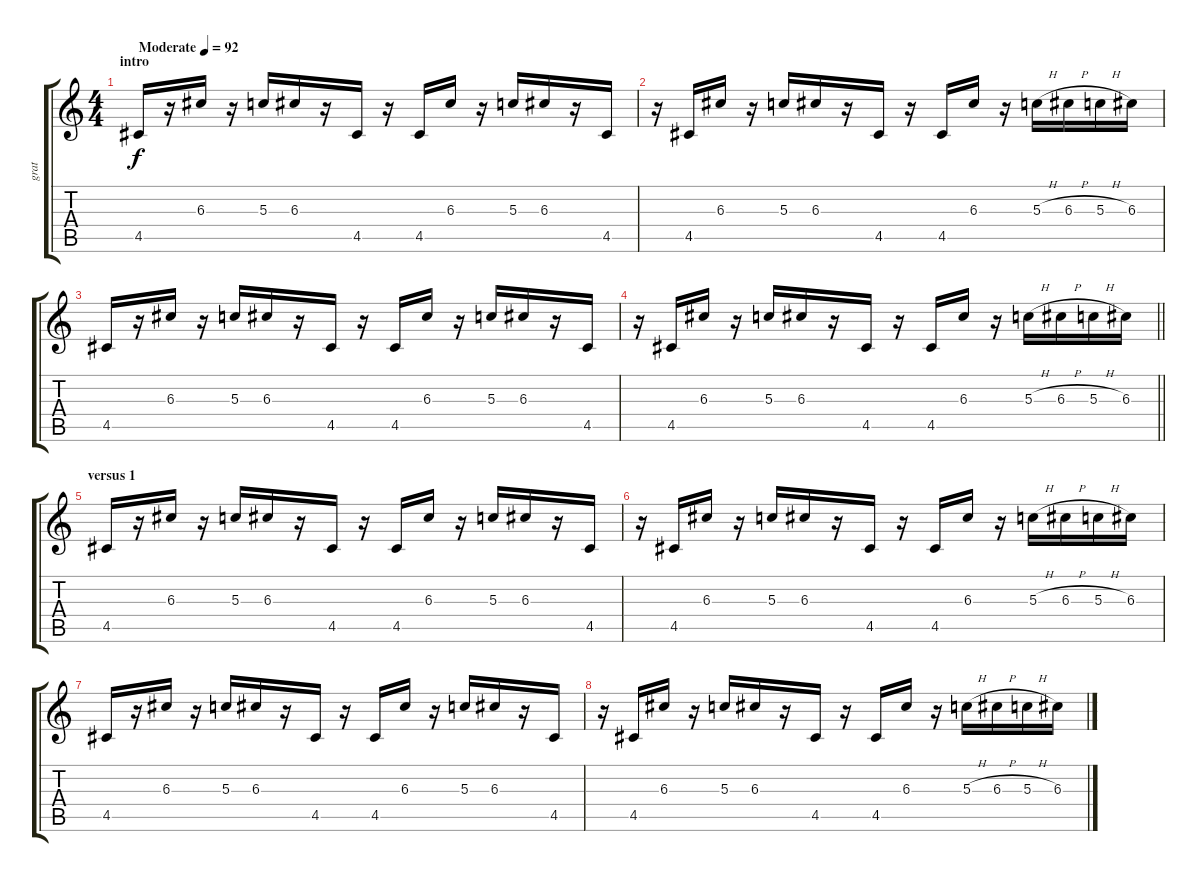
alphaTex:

\track ("grat" "grat") {instrument distortionguitar}
\staff {score tabs}
\tuning (E4 B3 G3 D3 A2 E2) {hide}
\ts (4 4)
\section ("" "intro")
\tempo (92 "Moderate")
\clef g2
\ks c
4.5.16{dy f instrument distortionguitar} r.16 6.3.16 r.16 5.3.16 6.3.16 r.16 4.5.16 r.16 4.5.16 6.3.16 r.16 5.3.16 6.3.16 r.16 4.5.16 |
r.16 4.5.16 6.3.16 r.16 5.3.16 6.3.16 r.16 4.5.16 r.16 4.5.16 6.3.16 r.16 5.3{h}.16 6.3{h}.16 5.3{h}.16 6.3.16 |
4.5.16 r.16 6.3.16 r.16 5.3.16 6.3.16 r.16 4.5.16 r.16 4.5.16 6.3.16 r.16 5.3.16 6.3.16 r.16 4.5.16 |
\barLineRight lightlight
r.16 4.5.16 6.3.16 r.16 5.3.16 6.3.16 r.16 4.5.16 r.16 4.5.16 6.3.16 r.16 5.3{h}.16 6.3{h}.16 5.3{h}.16 6.3.16 |
\section ("" "versus 1")
4.5.16 r.16 6.3.16 r.16 5.3.16 6.3.16 r.16 4.5.16 r.16 4.5.16 6.3.16 r.16 5.3.16 6.3.16 r.16 4.5.16 |
r.16 4.5.16 6.3.16 r.16 5.3.16 6.3.16 r.16 4.5.16 r.16 4.5.16 6.3.16 r.16 5.3{h}.16 6.3{h}.16 5.3{h}.16 6.3.16 |
4.5.16 r.16 6.3.16 r.16 5.3.16 6.3.16 r.16 4.5.16 r.16 4.5.16 6.3.16 r.16 5.3.16 6.3.16 r.16 4.5.16 |
r.16 4.5.16 6.3.16 r.16 5.3.16 6.3.16 r.16 4.5.16 r.16 4.5.16 6.3.16 r.16 5.3{h}.16 6.3{h}.16 5.3{h}.16 6.3.16
